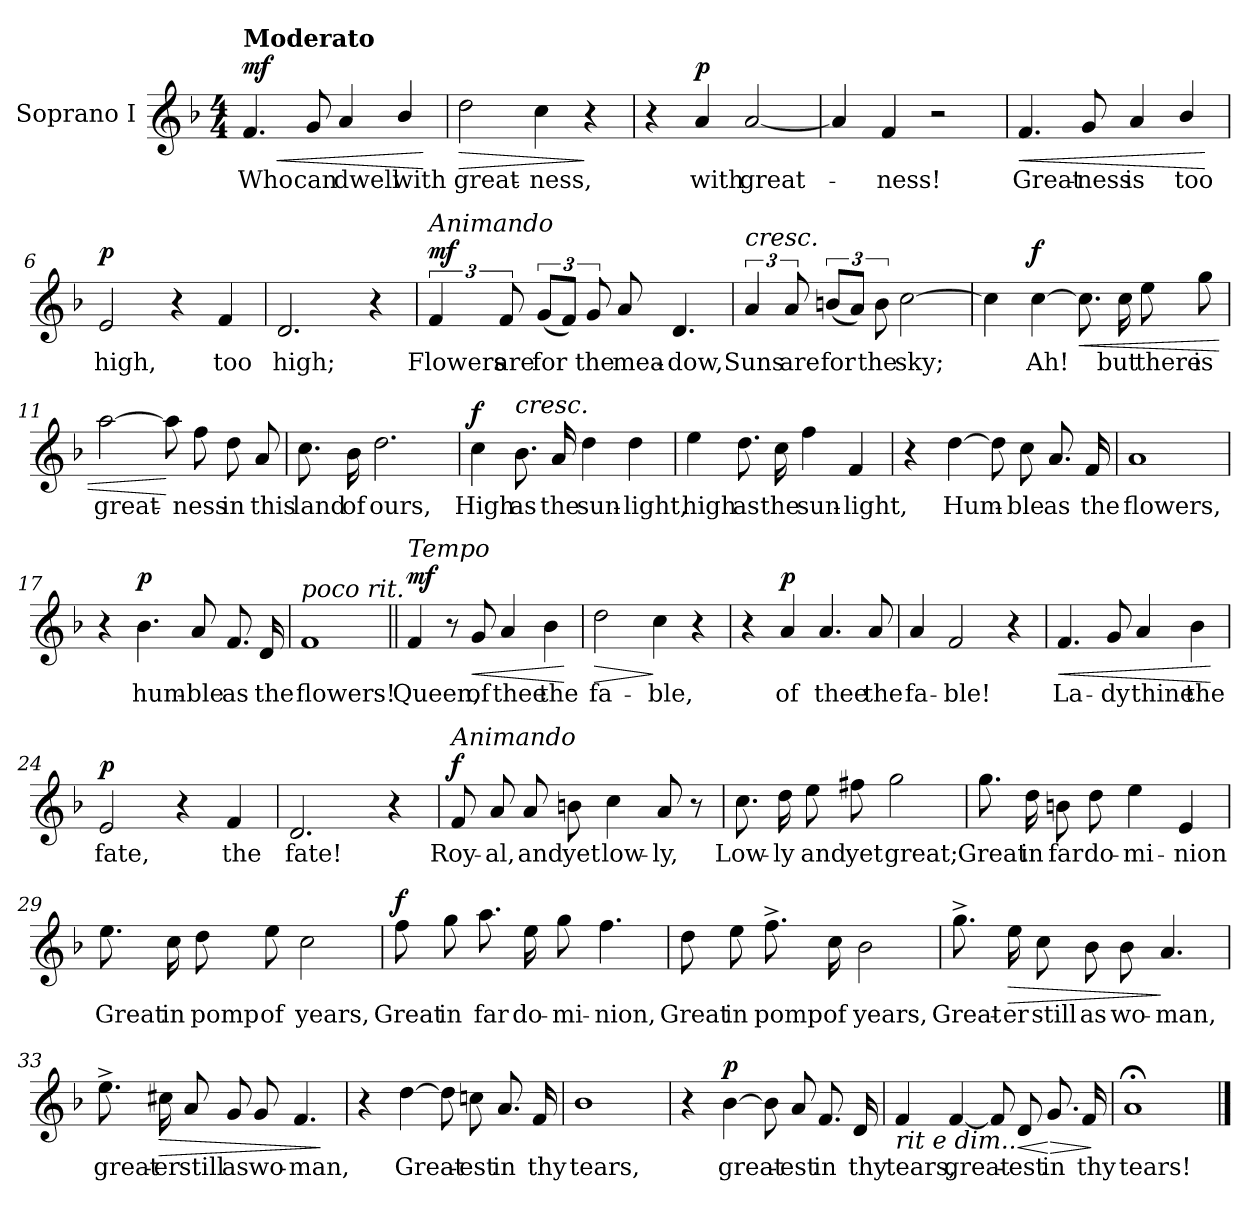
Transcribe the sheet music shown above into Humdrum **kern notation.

**kern	**text	**dynam
*part1	*part1	*part1
*staff1	*staff1	*staff1
*I"Soprano I	*	*
*clefG2	*	*
*k[b-]	*	*
*M4/4	*	*
=1	=1	=1
!LO:TX:a:B:t=Moderato	!	!
!	!LO:LY:b	!LO:HP:b
!	!	!LO:DY:n=1:a
4.f/	Who	< mf
!	!LO:LY:b	!
8g/	can	.
!	!LO:LY:b	!
4a/	dwell	.
!	!LO:LY:b	!
4b-/	with	.
.	.	[
=2	=2	=2
!	!LO:LY:b	!LO:HP:b
2dd\	great-	>
!	!LO:LY:b	!
4cc\	-ness,	.
4r	.	]
=3	=3	=3
4r	.	.
!	!LO:LY:b	!LO:DY:a
4a/	with	p
!	!LO:LY:b	!
[2a/	great-	.
=4	=4	=4
4a/]	.	.
!	!LO:LY:b	!
4f/	-ness!	.
2r	.	.
!!LO:LB:g=z
=5	=5	=5
!	!LO:LY:b	!LO:HP:b
4.f/	Great-	<
!	!LO:LY:b	!
8g/	-ness	.
!	!LO:LY:b	!
4a/	is	.
!	!LO:LY:b	!
4b-/	too	.
.	.	[
=6	=6	=6
!	!LO:LY:b	!LO:DY:a
2e/	high,	p
4r	.	.
!	!LO:LY:b	!
4f/	too	.
=7	=7	=7
!	!LO:LY:b	!
2.d/	high;	.
4r	.	.
=8	=8	=8
!LO:TX:a:i:t=Animando	!	!
!	!LO:LY:b	!LO:DY:a
6f/	Flowers	mf
!	!LO:LY:b	!
12f/	are	.
!	!LO:LY:b	!
(<12g/L	for	.
12f/J)	.	.
!	!LO:LY:b	!
12g/	the	.
!	!LO:LY:b	!
8a/	mea-	.
!	!LO:LY:b	!
4.d/	-dow,	.
!!LO:LB:g=z
=9	=9	=9
!LO:TX:a:i:t=cresc.	!	!
!	!LO:LY:b	!
6a/	Suns	.
!	!LO:LY:b	!
12a/	are	.
!	!LO:LY:b	!
(<12bn/L	for	.
12a/J)	.	.
!	!LO:LY:b	!
12b\	the	.
!	!LO:LY:b	!
[2cc\	sky;	.
=10	=10	=10
4cc\]	.	.
!	!LO:LY:b	!LO:DY:a
[4cc\	Ah!	f
!	!	!LO:HP:b
8.cc\]	.	<
!	!LO:LY:b	!
16cc\	but	.
!	!LO:LY:b	!
8ee\	there	.
!	!LO:LY:b	!
8gg\	is	.
=11	=11	=11
!	!LO:LY:b	!
[2aa\	great-	.
8aa\]	.	[
!	!LO:LY:b	!
8ff\	-ness	.
!	!LO:LY:b	!
8dd\	in	.
!	!LO:LY:b	!
8a/	this	.
!!LO:LB:g=z
=12	=12	=12
!	!LO:LY:b	!
8.cc\	land	.
!	!LO:LY:b	!
16b-\	of	.
!	!LO:LY:b	!
2.dd\	ours,	.
=13	=13	=13
!	!LO:LY:b	!LO:DY:a
4cc\	High	f
!LO:TX:a:i:t=cresc.	!	!
!	!LO:LY:b	!
8.b-\	as	.
!	!LO:LY:b	!
16a/	the	.
!	!LO:LY:b	!
4dd\	sun-	.
!	!LO:LY:b	!
4dd\	-light,	.
=14	=14	=14
!	!LO:LY:b	!
4ee\	high	.
!	!LO:LY:b	!
8.dd\	as	.
!	!LO:LY:b	!
16cc\	the	.
!	!LO:LY:b	!
4ff\	sun-	.
!	!LO:LY:b	!
4f/	-light,	.
=15	=15	=15
4r	.	.
!	!LO:LY:b	!LO:DY:a
!	!	!LO:DY:n=1:a
[4dd\	Hum-	p other-dynamics
8dd\]	.	.
!	!LO:LY:b	!
8cc\	-ble	.
!	!LO:LY:b	!
8.a/	as	.
!	!LO:LY:b	!
16f/	the	.
!!LO:LB:g=z
=16	=16	=16
!	!LO:LY:b	!
1a	flowers,	.
=17	=17	=17
4r	.	.
!	!LO:LY:b	!LO:DY:a
4.b-\	hum-	p
!	!LO:LY:b	!
8a/	-ble	.
!	!LO:LY:b	!
8.f/	as	.
!	!LO:LY:b	!
16d/	the	.
=18	=18	=18
!LO:TX:a:i:t=poco rit.	!	!
!	!LO:LY:b	!
1f	flowers!	.
=19||	=19||	=19||
!LO:TX:a:i:t=Tempo	!	!
!	!LO:LY:b	!LO:DY:a
4f/	Queen,	mf
8r	.	.
!	!LO:LY:b	!LO:HP:b
8g/	of	<
!	!LO:LY:b	!
4a/	thee	.
!	!LO:LY:b	!
4b-\	the	.
.	.	[
!!LO:LB:g=z
=20	=20	=20
!	!LO:LY:b	!LO:HP:b
2dd\	fa-	>
!	!LO:LY:b	!
4cc\	-ble,	]
4r	.	.
=21	=21	=21
4r	.	.
!	!LO:LY:b	!LO:DY:a
4a/	of	p
!	!LO:LY:b	!
4.a/	thee	.
!	!LO:LY:b	!
8a/	the	.
=22	=22	=22
!	!LO:LY:b	!
4a/	fa-	.
!	!LO:LY:b	!
2f/	-ble!	.
4r	.	.
=23	=23	=23
!	!LO:LY:b	!LO:HP:b
4.f/	La-	<
!	!LO:LY:b	!
8g/	-dy	.
!	!LO:LY:b	!
4a/	thine	.
!	!LO:LY:b	!
4b-\	the	.
.	.	[
=24	=24	=24
!	!LO:LY:b	!LO:DY:a
2e/	fate,	p
4r	.	.
!	!LO:LY:b	!
4f/	the	.
=25	=25	=25
!	!LO:LY:b	!
2.d/	fate!	.
4r	.	.
!!LO:LB:g=z
=26	=26	=26
!LO:TX:a:i:t=Animando	!	!
!	!LO:LY:b	!LO:DY:a
8f/	Roy-	f
!	!LO:LY:b	!
8a/	-al,	.
!	!LO:LY:b	!
8a/	and	.
!	!LO:LY:b	!
8bn\	yet	.
!	!LO:LY:b	!
4cc\	low-	.
!	!LO:LY:b	!
8a/	-ly,	.
8r	.	.
=27	=27	=27
!	!LO:LY:b	!
8.cc\	Low-	.
!	!LO:LY:b	!
16dd\	-ly	.
!	!LO:LY:b	!
8ee\	and	.
!	!LO:LY:b	!
8ff#X\	yet	.
!	!LO:LY:b	!
2gg\	great;	.
=28	=28	=28
!	!LO:LY:b	!
8.gg\	Great	.
!	!LO:LY:b	!
16dd\	in	.
!	!LO:LY:b	!
8bn\	far	.
!	!LO:LY:b	!
8dd\	do-	.
!	!LO:LY:b	!
4ee\	-mi-	.
!	!LO:LY:b	!
4e/	-nion	.
!!LO:LB:g=z
=29	=29	=29
!	!LO:LY:b	!
8.ee\	Great	.
!	!LO:LY:b	!
16cc\	in	.
!	!LO:LY:b	!
8dd\	pomp	.
!	!LO:LY:b	!
8ee\	of	.
!	!LO:LY:b	!
2cc\	years,	.
=30	=30	=30
!	!LO:LY:b	!LO:DY:a
8ff\	Great	f
!	!LO:LY:b	!
8gg\	in	.
!	!LO:LY:b	!
8.aa\	far	.
!	!LO:LY:b	!
16ee\	do-	.
!	!LO:LY:b	!
8gg\	-mi-	.
!	!LO:LY:b	!
4.ff\	-nion,	.
=31	=31	=31
!	!LO:LY:b	!
8dd\	Great	.
!	!LO:LY:b	!
8ee\	in	.
!	!LO:LY:b	!
8.ff^\	pomp	.
!	!LO:LY:b	!
16cc\	of	.
!	!LO:LY:b	!
2b-\	years,	.
!!LO:PB:g=z
=32	=32	=32
!	!LO:LY:b	!
8.gg^\	Great-	.
!	!LO:LY:b	!LO:HP:b
16ee\	-er	>
!	!LO:LY:b	!
8cc\	still	.
!	!LO:LY:b	!
8b-\	as	.
!	!LO:LY:b	!
8b-\	wo-	.
!	!LO:LY:b	!
4.a/	-man,	]
=33	=33	=33
!	!LO:LY:b	!
8.ee^\	great-	.
!	!LO:LY:b	!LO:HP:b
16cc#X\	-er	>
!	!LO:LY:b	!
8a/	still	.
!	!LO:LY:b	!
8g/	as	.
!	!LO:LY:b	!
8g/	wo-	.
!	!LO:LY:b	!
4.f/	-man,	.
.	.	]
=34	=34	=34
4r	.	.
!	!LO:LY:b	!LO:DY:a
!	!	!LO:DY:n=1:a
[4dd\	Great-	p other-dynamics
8dd\]	.	.
!	!LO:LY:b	!
8ccn\	-est	.
!	!LO:LY:b	!
8.a/	in	.
!	!LO:LY:b	!
16f/	thy	.
!!LO:LB:g=z
=35	=35	=35
!	!LO:LY:b	!
1b-	tears,	.
=36	=36	=36
4r	.	.
!	!LO:LY:b	!LO:DY:b
[4b-\	great-	p
8b-\]	.	.
!	!LO:LY:b	!
8a/	-est	.
!	!LO:LY:b	!
8.f/	in	.
!	!LO:LY:b	!
16d/	thy	.
=37	=37	=37
!LO:TX:b:i:t=rit e dim..	!	!
!	!LO:LY:b	!
4f/	tears,	.
!	!LO:LY:b	!
[4f/	great-	.
8f/]	.	.
!	!LO:LY:b	!LO:HP:b
8d/	-est	<
!	!LO:LY:b	!LO:HP:n=1:b
8.g/	in	[ >
!	!LO:LY:b	!
16f/	thy	.
.	.	]
=38	=38	=38
!	!LO:LY:b	!
1a;<	tears!	.
==	==	==
*-	*-	*-
